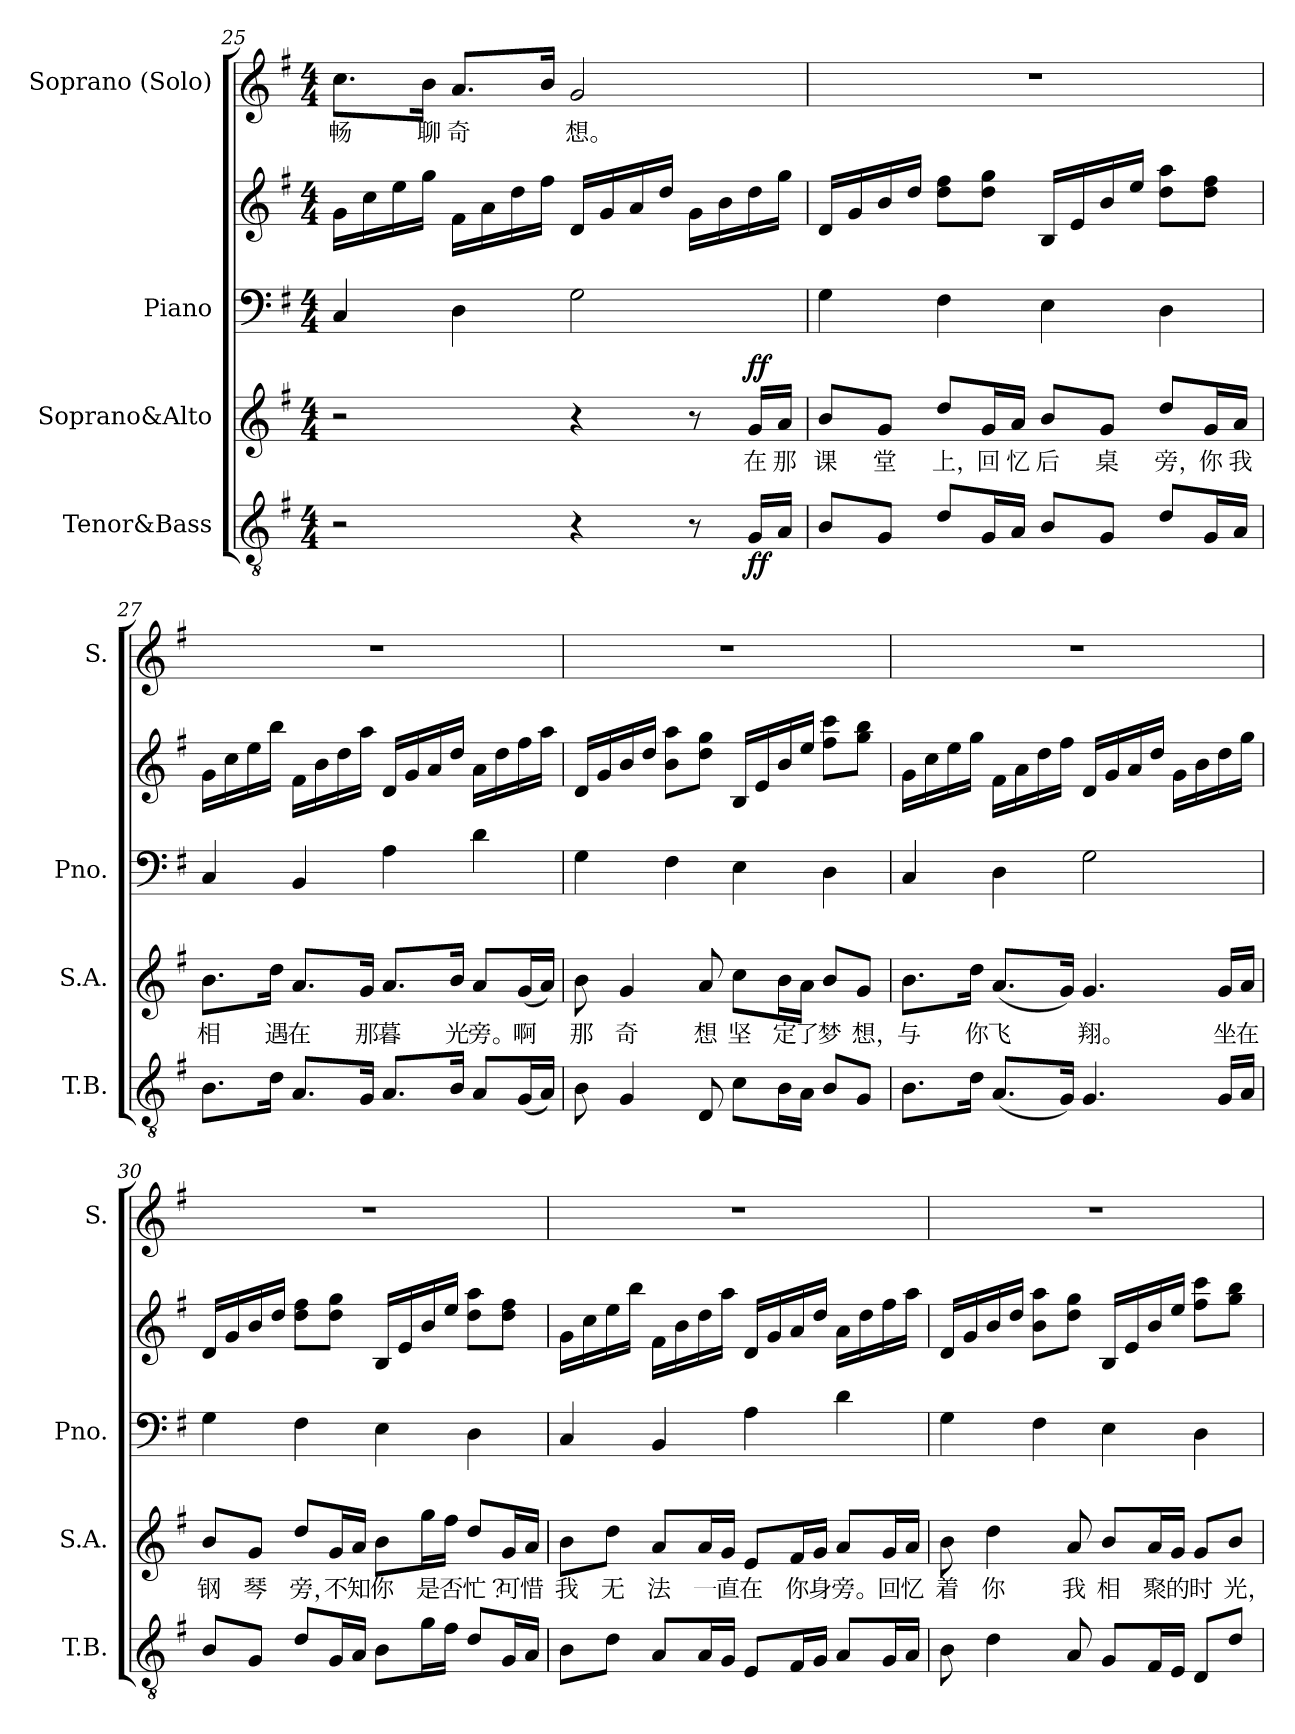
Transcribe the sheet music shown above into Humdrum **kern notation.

**kern	**dynam	**kern	**text	**dynam	**kern	**kern	**kern	**text
*part4	*part4	*part3	*part3	*part3	*part2	*part2	*part1	*part1
*staff5	*staff5	*staff4	*staff4	*staff4	*staff3	*staff2	*staff1	*staff1
*I"Tenor&amp;Bass	*	*I"Soprano&amp;Alto	*	*	*I"Piano	*	*I"Soprano (Solo)	*
*I'T.B.	*	*I'S.A.	*	*	*I'Pno.	*	*I'S.	*
!!LO:PB:g=z
*clefGv2	*	*clefG2	*	*	*clefF4	*clefG2	*clefG2	*
*k[f#]	*	*k[f#]	*	*	*k[f#]	*k[f#]	*k[f#]	*
*M4/4	*	*M4/4	*	*	*M4/4	*M4/4	*M4/4	*
=25	=25	=25	=25	=25	=25	=25	=25	=25
!	!	!	!	!	!	!	!	!LO:LY:b
2r	.	2r	.	.	4C/	16g\LL	8.cc\L	畅
.	.	.	.	.	.	16cc\	.	.
.	.	.	.	.	.	16ee\	.	.
!	!	!	!	!	!	!	!	!LO:LY:b
.	.	.	.	.	.	16gg\JJ	16b\Jk	聊
!	!	!	!	!	!	!	!	!LO:LY:b
.	.	.	.	.	4D\	16f#\LL	8.a/L	奇
.	.	.	.	.	.	16a\	.	.
.	.	.	.	.	.	16dd\	.	.
.	.	.	.	.	.	16ff#\JJ	16b/Jk	.
!	!	!	!	!	!	!	!	!LO:LY:b
4r	.	4r	.	.	2G\	16d/LL	2g/	想。
.	.	.	.	.	.	16g/	.	.
.	.	.	.	.	.	16a/	.	.
.	.	.	.	.	.	16dd/JJ	.	.
8r	.	8r	.	.	.	16g\LL	.	.
.	.	.	.	.	.	16b\	.	.
!	!LO:DY:b	!	!LO:LY:b	!LO:DY:b	!	!	!	!
16G/LL	ff	16g/LL	在	ff	.	16dd\	.	.
!	!	!	!LO:LY:b	!	!	!	!	!
16A/JJ	.	16a/JJ	那	.	.	16gg\JJ	.	.
=26	=26	=26	=26	=26	=26	=26	=26	=26
!	!	!	!LO:LY:b	!	!	!	!	!
8B/L	.	8b/L	课	.	4G\	16d/LL	1r	.
.	.	.	.	.	.	16g/	.	.
!	!	!	!LO:LY:b	!	!	!	!	!
8G/J	.	8g/J	堂	.	.	16b/	.	.
.	.	.	.	.	.	16dd/JJ	.	.
!	!	!	!LO:LY:b	!	!	!	!	!
8d/L	.	8dd/L	上，	.	4F#\	8dd\ 8ff#\L	.	.
!	!	!	!LO:LY:b	!	!	!	!	!
16G/L	.	16g/L	回	.	.	8dd\ 8gg\J	.	.
!	!	!	!LO:LY:b	!	!	!	!	!
16A/JJ	.	16a/JJ	忆	.	.	.	.	.
!	!	!	!LO:LY:b	!	!	!	!	!
8B/L	.	8b/L	后	.	4E\	16B/LL	.	.
.	.	.	.	.	.	16e/	.	.
!	!	!	!LO:LY:b	!	!	!	!	!
8G/J	.	8g/J	桌	.	.	16b/	.	.
.	.	.	.	.	.	16ee/JJ	.	.
!	!	!	!LO:LY:b	!	!	!	!	!
8d/L	.	8dd/L	旁，	.	4D\	8dd\ 8aa\L	.	.
!	!	!	!LO:LY:b	!	!	!	!	!
16G/L	.	16g/L	你	.	.	8dd\ 8ff#\J	.	.
!	!	!	!LO:LY:b	!	!	!	!	!
16A/JJ	.	16a/JJ	我	.	.	.	.	.
!!LO:LB:g=z
=27	=27	=27	=27	=27	=27	=27	=27	=27
!	!	!	!LO:LY:b	!	!	!	!	!
8.B\L	.	8.b\L	相	.	4C/	16g\LL	1r	.
.	.	.	.	.	.	16cc\	.	.
.	.	.	.	.	.	16ee\	.	.
!	!	!	!LO:LY:b	!	!	!	!	!
16d\Jk	.	16dd\Jk	遇	.	.	16bb\JJ	.	.
!	!	!	!LO:LY:b	!	!	!	!	!
8.A/L	.	8.a/L	在	.	4BB/	16f#\LL	.	.
.	.	.	.	.	.	16b\	.	.
.	.	.	.	.	.	16dd\	.	.
!	!	!	!LO:LY:b	!	!	!	!	!
16G/Jk	.	16g/Jk	那	.	.	16aa\JJ	.	.
!	!	!	!LO:LY:b	!	!	!	!	!
8.A/L	.	8.a/L	暮	.	4A\	16d/LL	.	.
.	.	.	.	.	.	16g/	.	.
.	.	.	.	.	.	16a/	.	.
!	!	!	!LO:LY:b	!	!	!	!	!
16B/Jk	.	16b/Jk	光	.	.	16dd/JJ	.	.
!	!	!	!LO:LY:b	!	!	!	!	!
8A/L	.	8a/L	旁。	.	4d\	16a\LL	.	.
.	.	.	.	.	.	16dd\	.	.
!	!	!	!LO:LY:b	!	!	!	!	!
(16G/L	.	(16g/L	啊	.	.	16ff#\	.	.
16A/JJ)	.	16a/JJ)	.	.	.	16aa\JJ	.	.
=28	=28	=28	=28	=28	=28	=28	=28	=28
!	!	!	!LO:LY:b	!	!	!	!	!
8B\	.	8b\	那	.	4G\	16d/LL	1r	.
.	.	.	.	.	.	16g/	.	.
!	!	!	!LO:LY:b	!	!	!	!	!
4G/	.	4g/	奇	.	.	16b/	.	.
.	.	.	.	.	.	16dd/JJ	.	.
.	.	.	.	.	4F#\	8b\ 8aa\L	.	.
!	!	!	!LO:LY:b	!	!	!	!	!
8D/	.	8a/	想	.	.	8dd\ 8gg\J	.	.
!	!	!	!LO:LY:b	!	!	!	!	!
8c\L	.	8cc\L	坚	.	4E\	16B/LL	.	.
.	.	.	.	.	.	16e/	.	.
!	!	!	!LO:LY:b	!	!	!	!	!
16B\L	.	16b\L	定	.	.	16b/	.	.
!	!	!	!LO:LY:b	!	!	!	!	!
16A\JJ	.	16a\JJ	了	.	.	16ee/JJ	.	.
!	!	!	!LO:LY:b	!	!	!	!	!
8B/L	.	8b/L	梦	.	4D\	8ff#\ 8ccc\L	.	.
!	!	!	!LO:LY:b	!	!	!	!	!
8G/J	.	8g/J	想，	.	.	8gg\ 8bb\J	.	.
!!LO:LB:g=z
=29	=29	=29	=29	=29	=29	=29	=29	=29
!	!	!	!LO:LY:b	!	!	!	!	!
8.B\L	.	8.b\L	与	.	4C/	16g\LL	1r	.
.	.	.	.	.	.	16cc\	.	.
.	.	.	.	.	.	16ee\	.	.
!	!	!	!LO:LY:b	!	!	!	!	!
16d\Jk	.	16dd\Jk	你	.	.	16gg\JJ	.	.
!	!	!	!LO:LY:b	!	!	!	!	!
(8.A/L	.	(8.a/L	飞	.	4D\	16f#\LL	.	.
.	.	.	.	.	.	16a\	.	.
.	.	.	.	.	.	16dd\	.	.
16G/Jk)	.	16g/Jk)	.	.	.	16ff#\JJ	.	.
!	!	!	!LO:LY:b	!	!	!	!	!
4.G/	.	4.g/	翔。	.	2G\	16d/LL	.	.
.	.	.	.	.	.	16g/	.	.
.	.	.	.	.	.	16a/	.	.
.	.	.	.	.	.	16dd/JJ	.	.
.	.	.	.	.	.	16g\LL	.	.
.	.	.	.	.	.	16b\	.	.
!	!	!	!LO:LY:b	!	!	!	!	!
16G/LL	.	16g/LL	坐	.	.	16dd\	.	.
!	!	!	!LO:LY:b	!	!	!	!	!
16A/JJ	.	16a/JJ	在	.	.	16gg\JJ	.	.
=30	=30	=30	=30	=30	=30	=30	=30	=30
!	!	!	!LO:LY:b	!	!	!	!	!
8B/L	.	8b/L	钢	.	4G\	16d/LL	1r	.
.	.	.	.	.	.	16g/	.	.
!	!	!	!LO:LY:b	!	!	!	!	!
8G/J	.	8g/J	琴	.	.	16b/	.	.
.	.	.	.	.	.	16dd/JJ	.	.
!	!	!	!LO:LY:b	!	!	!	!	!
8d/L	.	8dd/L	旁，	.	4F#\	8dd\ 8ff#\L	.	.
!	!	!	!LO:LY:b	!	!	!	!	!
16G/L	.	16g/L	不	.	.	8dd\ 8gg\J	.	.
!	!	!	!LO:LY:b	!	!	!	!	!
16A/JJ	.	16a/JJ	知	.	.	.	.	.
!	!	!	!LO:LY:b	!	!	!	!	!
8B\L	.	8b\L	你	.	4E\	16B/LL	.	.
.	.	.	.	.	.	16e/	.	.
!	!	!	!LO:LY:b	!	!	!	!	!
16g\L	.	16gg\L	是	.	.	16b/	.	.
!	!	!	!LO:LY:b	!	!	!	!	!
16f#\JJ	.	16ff#\JJ	否	.	.	16ee/JJ	.	.
!	!	!	!LO:LY:b	!	!	!	!	!
8d/L	.	8dd/L	忙？	.	4D\	8dd\ 8aa\L	.	.
!	!	!	!LO:LY:b	!	!	!	!	!
16G/L	.	16g/L	可	.	.	8dd\ 8ff#\J	.	.
!	!	!	!LO:LY:b	!	!	!	!	!
16A/JJ	.	16a/JJ	惜	.	.	.	.	.
!!LO:PB:g=z
=31	=31	=31	=31	=31	=31	=31	=31	=31
!	!	!	!LO:LY:b	!	!	!	!	!
8B\L	.	8b\L	我	.	4C/	16g\LL	1r	.
.	.	.	.	.	.	16cc\	.	.
!	!	!	!LO:LY:b	!	!	!	!	!
8d\J	.	8dd\J	无	.	.	16ee\	.	.
.	.	.	.	.	.	16bb\JJ	.	.
!	!	!	!LO:LY:b	!	!	!	!	!
8A/L	.	8a/L	法	.	4BB/	16f#\LL	.	.
.	.	.	.	.	.	16b\	.	.
!	!	!	!LO:LY:b	!	!	!	!	!
16A/L	.	16a/L	一	.	.	16dd\	.	.
!	!	!	!LO:LY:b	!	!	!	!	!
16G/JJ	.	16g/JJ	直	.	.	16aa\JJ	.	.
!	!	!	!LO:LY:b	!	!	!	!	!
8E/L	.	8e/L	在	.	4A\	16d/LL	.	.
.	.	.	.	.	.	16g/	.	.
!	!	!	!LO:LY:b	!	!	!	!	!
16F#/L	.	16f#/L	你	.	.	16a/	.	.
!	!	!	!LO:LY:b	!	!	!	!	!
16G/JJ	.	16g/JJ	身	.	.	16dd/JJ	.	.
!	!	!	!LO:LY:b	!	!	!	!	!
8A/L	.	8a/L	旁。	.	4d\	16a\LL	.	.
.	.	.	.	.	.	16dd\	.	.
!	!	!	!LO:LY:b	!	!	!	!	!
16G/L	.	16g/L	回	.	.	16ff#\	.	.
!	!	!	!LO:LY:b	!	!	!	!	!
16A/JJ	.	16a/JJ	忆	.	.	16aa\JJ	.	.
=32	=32	=32	=32	=32	=32	=32	=32	=32
!	!	!	!LO:LY:b	!	!	!	!	!
8B\	.	8b\	着	.	4G\	16d/LL	1r	.
.	.	.	.	.	.	16g/	.	.
!	!	!	!LO:LY:b	!	!	!	!	!
4d\	.	4dd\	你	.	.	16b/	.	.
.	.	.	.	.	.	16dd/JJ	.	.
.	.	.	.	.	4F#\	8b\ 8aa\L	.	.
!	!	!	!LO:LY:b	!	!	!	!	!
8A/	.	8a/	我	.	.	8dd\ 8gg\J	.	.
!	!	!	!LO:LY:b	!	!	!	!	!
8G/L	.	8b/L	相	.	4E\	16B/LL	.	.
.	.	.	.	.	.	16e/	.	.
!	!	!	!LO:LY:b	!	!	!	!	!
16F#/L	.	16a/L	聚	.	.	16b/	.	.
!	!	!	!LO:LY:b	!	!	!	!	!
16E/JJ	.	16g/JJ	的	.	.	16ee/JJ	.	.
!	!	!	!LO:LY:b	!	!	!	!	!
8D/L	.	8g/L	时	.	4D\	8ff#\ 8ccc\L	.	.
!	!	!	!LO:LY:b	!	!	!	!	!
8d/J	.	8b/J	光，	.	.	8gg\ 8bb\J	.	.
=	=	=	=	=	=	=	=	=
*-	*-	*-	*-	*-	*-	*-	*-	*-
